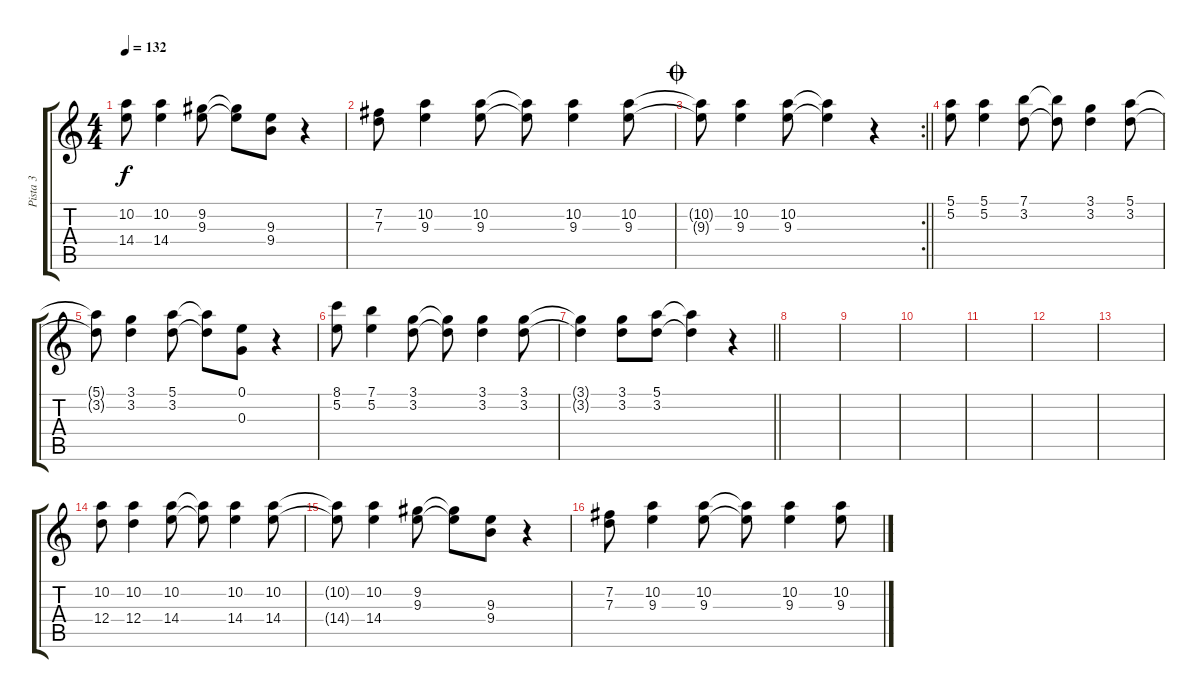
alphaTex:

\track ("Pista 3" "Pista 3") {instrument acousticguitarsteel}
\staff {score tabs}
\tuning (E4 B3 G3 D3 A2 E2) {hide}
\ts (4 4)
\tempo 132
\clef g2
\ks c
(10.2{t} 14.4{t}).8{dy f} (10.2 14.4).4 (9.2 9.3).8 (9.2{t} 9.3{t}).8 (9.3 9.4).8 r.4 |
(7.2 7.3).8 (10.2 9.3).4 (10.2 9.3).8 (10.2{t} 9.3{t}).8 (10.2 9.3).4 (10.2 9.3).8 |
\rc 2
\jump coda
\barLineRight lightlight
(10.2{t} 9.3{t}).8 (10.2 9.3).4 (10.2 9.3).8 (10.2{t} 9.3{t}).4 r.4 |
(5.1 5.2).8 (5.1 5.2).4 (7.1 3.2).8{beam split} (7.1{t} 3.2{t}).8 (3.1 3.2).4 (5.1 3.2).8 |
(5.1{t} 3.2{t}).8 (3.1 3.2).4 (5.1 3.2).8 (5.1{t} 3.2{t}).8 (0.1 0.3).8 r.4 |
(8.1 5.2).8 (7.1 5.2).4 (3.1 3.2).8 (3.1{t} 3.2{t}).8 (3.1 3.2).4 (3.1 3.2).8 |
\barLineRight lightlight
(3.1{t} 3.2{t}).4 (3.1 3.2).8 (5.1 3.2).8 (5.1{t} 3.2{t}).4 r.4 |
|
|
|
|
|
|
(10.2 12.4).8 (10.2 12.4).4 (10.2 14.4).8 (10.2{t} 14.4{t}).8 (10.2 14.4).4 (10.2 14.4).8 |
(10.2{t} 14.4{t}).8 (10.2 14.4).4 (9.2 9.3).8 (9.2{t} 9.3{t}).8 (9.3 9.4).8 r.4 |
(7.2 7.3).8 (10.2 9.3).4 (10.2 9.3).8 (10.2{t} 9.3{t}).8 (10.2 9.3).4 (10.2 9.3).8
